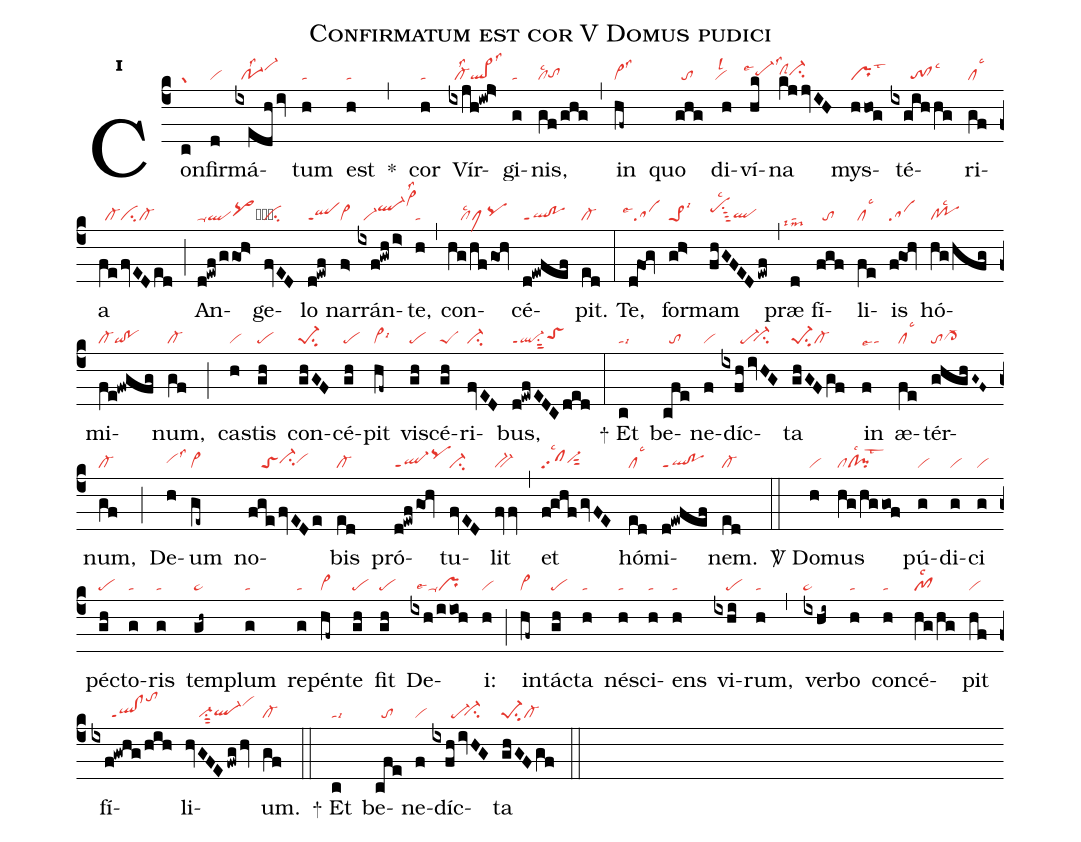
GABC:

name:Confirmatum est cor V Domus pudici;
office-part:re;
mode:1;
nabc-lines:1;
%%
initial-style: 0;
name: Confirmatum est cor;
mode: 1;
office-part: Responsorium;
annotation: Resp.;
annotation: i;
nabc-lines: 1;
%%
(c4) Con(c|gr)fir(d|vi)má(ixedh/iv|//po-1lss2vi-hj)tum(h|ta) est(h|ta) <sp>*</sp>(,) cor(h|ta) Vír(ixjh!iwj>|//cl-lss2ql>lss3)gi(g|ta)nis,(gf/ghg|cllsc2tohg) (,) in(hf~|vi>lss3) quo(ghg|//to) di(h|``vilsl2)ví(hk|``pe-hhlse4lss3)na(kjjvIH|clShhci-hh) mys(hhog|prlst3)té(ixgihhg|//////to!cllsc3)ri(gf|cllsc3)a(fe/fvEDed|//cl-cicl-) (;) An(d!ewf/ggoh>|qlppu1pq>hhhlss2lsi3)ge(fvED|ci)lo(d!ewf|qlppt1) nar(f>|vi>)rán(ixf!gwh/i>|//vi-ql-hjvi>hllss2)te,(h|ta) (,) con(hg/hfgoh|////cllsc2clMpqhh)cé(d!ewfef|ql!poppt1)pit.(ed|cl-) (:) Te,(d@fog|``salse4) for(gh>|pe>1lsi3)mam(fhGFED/ewf|pehisu1sut3lsc2qlhg) (,) præ(d|``talsim8) fí(fgf|//to)li(fe|cllsc3)is(f@goh|sa) hó(hg/hfg|cl!polsc2)mi(fe!fwgfg|cl-qi!po)num,(gf|cl-) (;) cas(h|vi)tis(gh|pe) con(ghGF|pe-1su2)cé(gh|pe)pit(hf~|vi>lsi6) vi(gh|pe)scé(gh|peS)ri(fvED|ci-)bus,(d!ewfEDCded|ql-ppt1su1sut2toShh) (:)
<sp>+</sp> Et(c|talsi3) be(cfe|//to)ne(f|vi)díc(ixfhivHG|//////pe-``ci-hg)ta(ghGFgf|pe-1su2cl-) in(f|talse7) æ(fe|cllsc3)tér(ghghG~F~|tocl->hg)num,(gf|cl-) (;) De(h|vihhlss3)um(ge~|vi>) no(fge/fvEDe|////toSci-hhvihh)bis(ed|cl-) pró(d!ewf/goh|ql-ppt1pqhj)tu(fvED|ci-)lit(fvfv|bv-) (,) et(f!ghf/gvFE|clpp2lsc2vi-hhsut2) hó(ed|cllsc3)mi(d!ewfef|ql!poppt1)nem.(ed|cl-) (::)

<sp>V/</sp> Do(h|vi)mus(hg/hggof|clcl!pilsc1lst3) pú(g|vi)di(g|vi)ci(g|vi) péc(gh|pe)to(g|ta)ris(g|ta) tem(gh~|ta>)plum(g|ta) re(g|ta)pén(hf~|vi>)te(gh|pe) fit(gh|pe) De(ixh/iioh|//ta-lse1pr)i:(h|vi) (;) in(hf~|vi>)tác(gh|pe)ta(h|ta) né(h|ta)sci(h|ta)ens(h|ta) vi(ixhi|////pe)rum,(h|ta) (,) ver(ixhi~|ta>)bo(h|ta) con(h|ta)cé(hg/hg|pf1lsc2)pit(hf|vi) fí(ixf!gwhg/hih|//////ql!clppt1tohm)li(hvGFE/fwg/hv|////vi-su1sut2ql-hgvihk)um.(gf|cl-) (::)

<sp>+</sp> Et(c|talsi3) be(cfe|//to)ne(f|vi)díc(ixfhivHG|//////pe-``ci-hg)ta(ghGFgf|pe-1su2cl-) (::)
